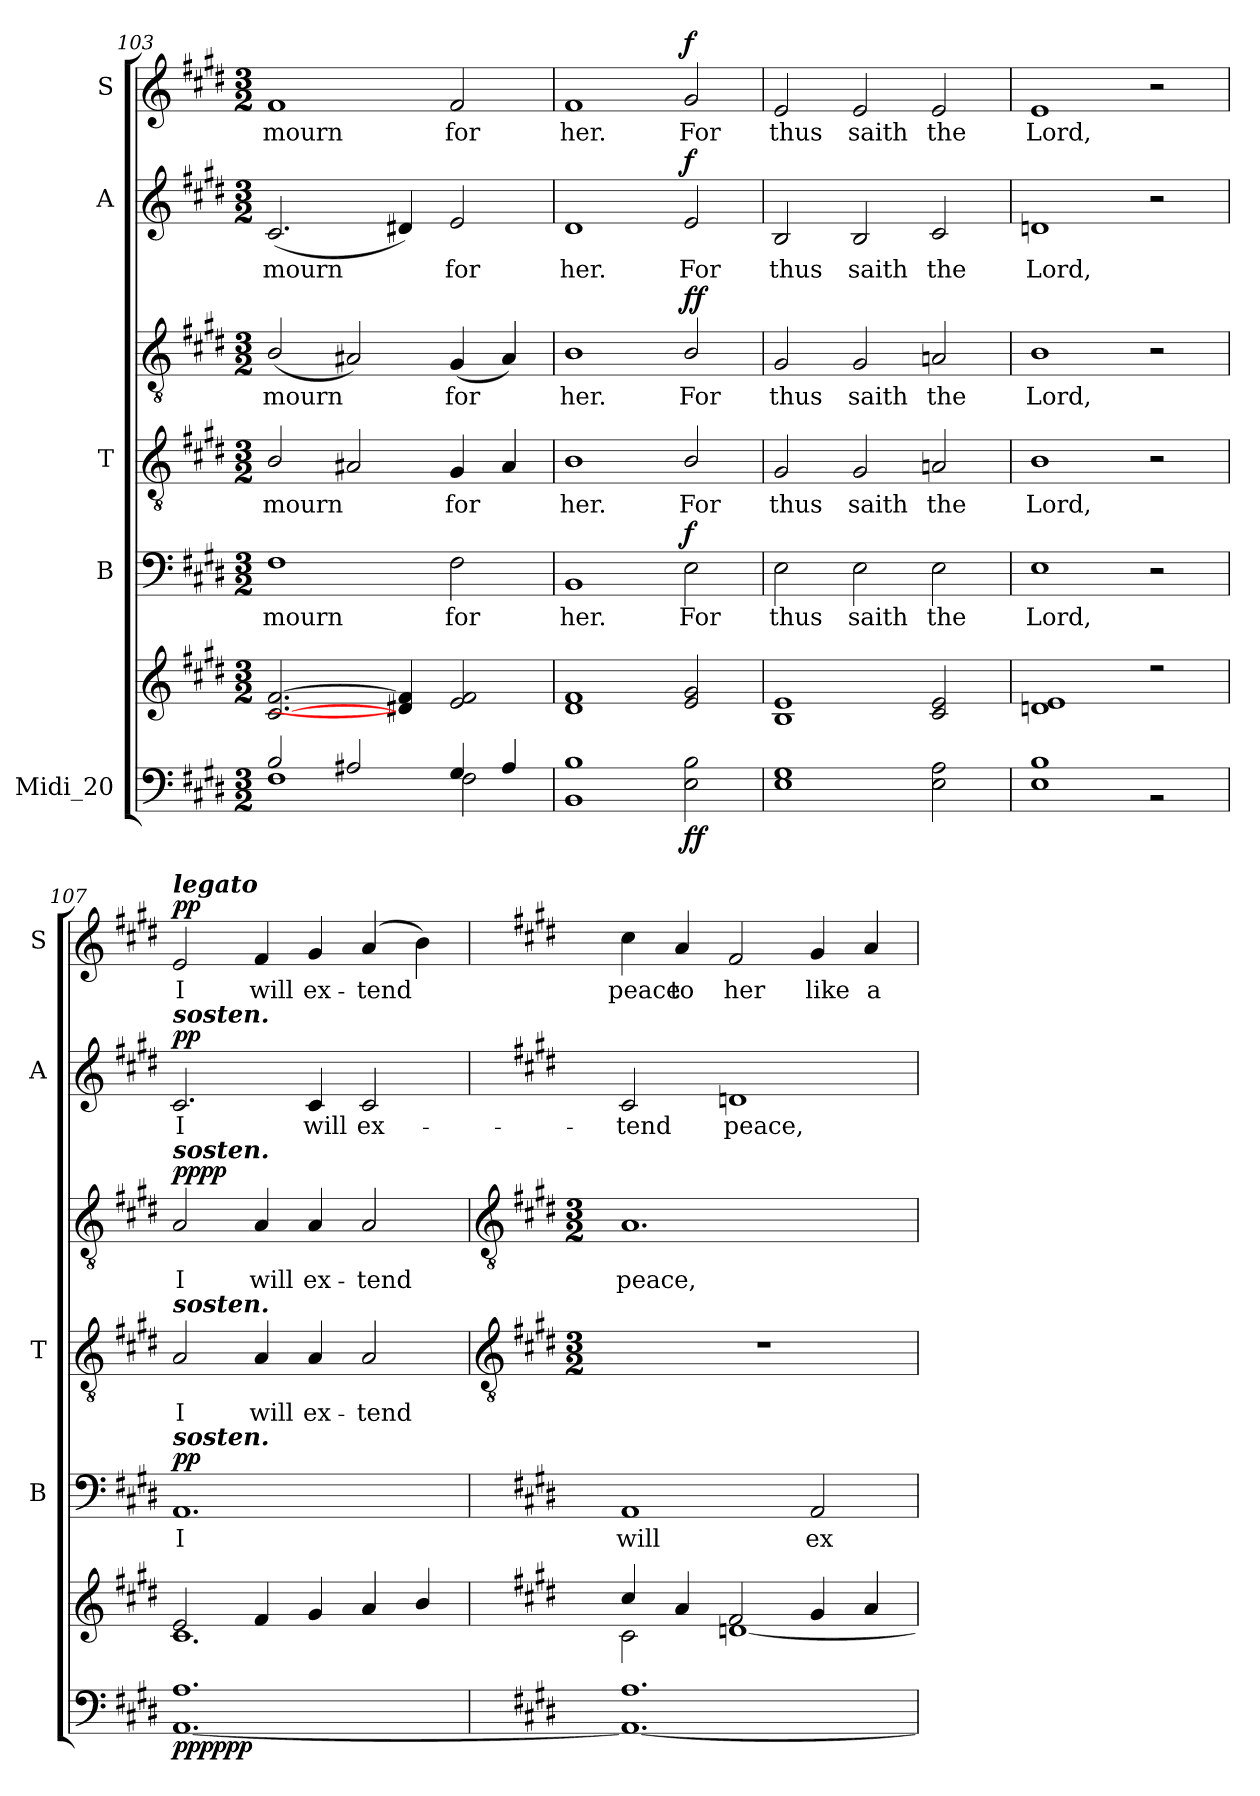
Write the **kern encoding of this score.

**kern	**kern	**dynam	**kern	**text	**dynam	**kern	**text	**kern	**text	**dynam	**kern	**text	**dynam	**kern	**text	**dynam
*part5	*part5	*part5	*part4	*part4	*part4	*part3	*part3	*part3	*part3	*part3	*part2	*part2	*part2	*part1	*part1	*part1
*staff7	*staff6	*staff6/7	*staff5	*staff5	*staff5	*staff4	*staff4	*staff3	*staff3	*staff3/4	*staff2	*staff2	*staff2	*staff1	*staff1	*staff1
*I"Midi_20	*	*	*I"B	*	*	*I"T	*	*	*	*	*I"A	*	*	*I"S	*	*
*	*	*	*I'B	*	*	*I'T	*	*	*	*	*I'A	*	*	*I'S	*	*
*clefF4	*clefG2	*	*clefF4	*	*	*clefGv2	*	*clefGv2	*	*	*clefG2	*	*	*clefG2	*	*
*k[f#c#g#d#]	*k[f#c#g#d#]	*	*k[f#c#g#d#]	*	*	*k[f#c#g#d#]	*	*k[f#c#g#d#]	*	*	*k[f#c#g#d#]	*	*	*k[f#c#g#d#]	*	*
*E:	*E:	*	*E:	*	*	*E:	*	*E:	*	*	*E:	*	*	*E:	*	*
*M3/2	*M3/2	*	*M3/2	*	*	*M3/2	*	*M3/2	*	*	*M3/2	*	*	*M3/2	*	*
=103	=103	=103	=103	=103	=103	=103	=103	=103	=103	=103	=103	=103	=103	=103	=103	=103
*^	*^	*	*	*	*	*	*	*	*	*	*	*	*	*	*	*
!	!	!	!LO:N:vis=1	!	!	!LO:LY:b	!	!	!LO:LY:b	!	!LO:LY:b	!	!	!LO:LY:b	!	!	!LO:LY:b	!
2B/	1F#\	[2.c#/ [2.f#/	1.ryy	.	1F#	mourn	.	2B/	mourn	(<2B/	mourn	.	(<2.c#	mourn	.	1f#	mourn	.
2A#X/	.	.	.	.	.	.	.	2A#X	.	2A#X)	.	.	.	.	.	.	.	.
.	.	4d#X/] 4f#/]	.	.	.	.	.	.	.	.	.	.	4d#X)	.	.	.	.	.
!	!	!	!	!	!	!LO:LY:b	!	!	!LO:LY:b	!	!LO:LY:b	!	!	!LO:LY:b	!	!	!LO:LY:b	!
4G#/	2F#\	2e/ 2f#/	.	.	2F#	for	.	4G#	for	(<4G#	for	.	2e	for	.	2f#	for	.
4A#/	.	.	.	.	.	.	.	4A#	.	4A#)	.	.	.	.	.	.	.	.
=104	=104	=104	=104	=104	=104	=104	=104	=104	=104	=104	=104	=104	=104	=104	=104	=104	=104	=104
!LO:N:vis=1	!	!	!LO:N:vis=1	!	!	!LO:LY:b	!	!	!LO:LY:b	!	!LO:LY:b	!	!	!LO:LY:b	!	!	!LO:LY:b	!
1.ryy	1BB\ 1B\	1d#/ 1f#/	1.ryy	.	1BB	her.	.	1B	her.	1B	her.	.	1d#	her.	.	1f#	her.	.
!	!	!	!	!LO:DY:b=2	!	!LO:LY:b	!	!	!LO:LY:b	!	!LO:LY:b	!	!	!LO:LY:b	!	!	!LO:LY:b	!
!	!	!	!	!LO:DY:n=1:b	!	!	!LO:DY:b	!	!	!	!	!LO:DY:b=2	!	!	!	!	!	!
!	!	!	!	!	!	!	!	!	!	!	!	!LO:DY:n=1:b	!	!	!LO:DY:b	!	!	!LO:DY:b
.	2E\ 2B\	2e/ 2g#/	.	f f	2E	For	f	2B/	For	2B/	For	f f	2e	For	f	2g#	For	f
=105	=105	=105	=105	=105	=105	=105	=105	=105	=105	=105	=105	=105	=105	=105	=105	=105	=105	=105
!LO:N:vis=1	!	!	!LO:N:vis=1	!	!	!LO:LY:b	!	!	!LO:LY:b	!	!LO:LY:b	!	!	!LO:LY:b	!	!	!LO:LY:b	!
1.ryy	1E\ 1G#\	1B/ 1e/	1.ryy	.	2E	thus	.	2G#	thus	2G#	thus	.	2B	thus	.	2e	thus	.
!	!	!	!	!	!	!LO:LY:b	!	!	!LO:LY:b	!	!LO:LY:b	!	!	!LO:LY:b	!	!	!LO:LY:b	!
.	.	.	.	.	2E	saith	.	2G#	saith	2G#	saith	.	2B	saith	.	2e	saith	.
!	!	!	!	!	!	!LO:LY:b	!	!	!LO:LY:b	!	!LO:LY:b	!	!	!LO:LY:b	!	!	!LO:LY:b	!
.	2E\ 2A\	2c#/ 2e/	.	.	2E	the	.	2An	the	2An	the	.	2c#	the	.	2e	the	.
=106	=106	=106	=106	=106	=106	=106	=106	=106	=106	=106	=106	=106	=106	=106	=106	=106	=106	=106
!LO:N:vis=1	!	!	!LO:N:vis=1	!	!	!LO:LY:b	!	!	!LO:LY:b	!	!LO:LY:b	!	!	!LO:LY:b	!	!	!LO:LY:b	!
1.ryy	1E\ 1B\	1dn/ 1e/	1.ryy	.	1E	Lord,	.	1B	Lord,	1B	Lord,	.	1dn	Lord,	.	1e	Lord,	.
.	2r	2r	.	.	2r	.	.	2r	.	2r	.	.	2r	.	.	2r	.	.
=107	=107	=107	=107	=107	=107	=107	=107	=107	=107	=107	=107	=107	=107	=107	=107	=107	=107	=107
!	!	!	!	!	!	!	!	!	!	!	!	!	!	!	!	!LO:TX:a:Bi:t=legato	!	!
!	!	!	!	!	!	!	!	!	!	!	!	!	!LO:TX:a:Bi:t=sosten.	!	!	!	!	!
!	!	!	!	!	!	!	!	!	!	!LO:TX:a:Bi:t=sosten.	!	!	!	!	!	!	!	!
!	!	!	!	!	!	!	!	!LO:TX:a:Bi:t=sosten.	!	!	!	!	!	!	!	!	!	!
!	!	!	!	!	!LO:TX:a:Bi:t=sosten.	!	!	!	!	!	!	!	!	!	!	!	!	!
!	!	!	!	!LO:DY:b=2	!	!LO:LY:b	!	!	!LO:LY:b	!	!LO:LY:b	!	!	!LO:LY:b	!	!	!LO:LY:b	!
!	!	!	!	!LO:DY:n=1:b	!	!	!	!	!	!	!	!	!	!	!	!	!	!
!	!	!	!	!LO:DY:n=2:b	!	!	!LO:DY:b	!	!	!	!	!LO:DY:b=2	!	!	!	!	!	!
!	!	!	!	!	!	!	!	!	!	!	!	!LO:DY:n=1:b	!	!	!LO:DY:b	!	!	!LO:DY:b
1.A/	[1.AA\	2e/	1.c#\	pp pp pp	1.AA	I	pp	2A	I	2A	I	pp pp	2.c#	I	pp	2e	I	pp
!	!	!	!	!	!	!	!	!	!LO:LY:b	!	!LO:LY:b	!	!	!	!	!	!LO:LY:b	!
.	.	4f#/	.	.	.	.	.	4A	will	4A	will	.	.	.	.	4f#	will	.
!	!	!	!	!	!	!	!	!	!LO:LY:b	!	!LO:LY:b	!	!	!LO:LY:b	!	!	!LO:LY:b	!
.	.	4g#/	.	.	.	.	.	4A	ex-	4A	ex-	.	4c#	will	.	4g#	ex-	.
!	!	!	!	!	!	!	!	!	!LO:LY:b	!	!LO:LY:b	!	!	!LO:LY:b	!	!	!LO:LY:b	!
.	.	4a/	.	.	.	.	.	2A	-tend	2A	-tend	.	2c#	ex-	.	(<4a	-tend	.
.	.	4b/	.	.	.	.	.	.	.	.	.	.	.	.	.	4b)	.	.
!!LO:LB:g=z
=108	=108	=108	=108	=108	=108	=108	=108	=108	=108	=108	=108	=108	=108	=108	=108	=108	=108	=108
*	*	*	*	*	*	*	*	*clefGv2	*	*clefGv2	*	*	*	*	*	*	*	*
*	*	*	*	*	*	*	*	*k[f#c#g#d#]	*	*k[f#c#g#d#]	*	*	*	*	*	*	*	*
*	*	*	*	*	*	*	*	*E:	*	*E:	*	*	*	*	*	*	*	*
*	*	*	*	*	*	*	*	*M3/2	*	*M3/2	*	*	*	*	*	*	*	*
!	!	!	!	!	!	!LO:LY:b	!	!LO:N:vis=1	!	!	!LO:LY:b	!	!	!LO:LY:b	!	!	!LO:LY:b	!
1.A/	1.AA\_	4cc#/	2c#\	.	1AA	will	.	1.r	.	1.A	peace,	.	2c#	-tend	.	4cc#	peace	.
!	!	!	!	!	!	!	!	!	!	!	!	!	!	!	!	!	!LO:LY:b	!
.	.	4a/	.	.	.	.	.	.	.	.	.	.	.	.	.	4a	to	.
!	!	!	!	!	!	!	!	!	!	!	!	!	!	!LO:LY:b	!	!	!LO:LY:b	!
.	.	2f#/	[1dn\	.	.	.	.	.	.	.	.	.	1dn	peace,	.	2f#	her	.
!	!	!	!	!	!	!LO:LY:b	!	!	!	!	!	!	!	!	!	!	!LO:LY:b	!
.	.	4g#/	.	.	2AA	ex-	.	.	.	.	.	.	.	.	.	4g#	like	.
!	!	!	!	!	!	!	!	!	!	!	!	!	!	!	!	!	!LO:LY:b	!
.	.	4a/	.	.	.	.	.	.	.	.	.	.	.	.	.	4a	a	.
*v	*v	*	*	*	*	*	*	*	*	*	*	*	*	*	*	*	*	*
*	*v	*v	*	*	*	*	*	*	*	*	*	*	*	*	*	*	*
=	=	=	=	=	=	=	=	=	=	=	=	=	=	=	=	=
*-	*-	*-	*-	*-	*-	*-	*-	*-	*-	*-	*-	*-	*-	*-	*-	*-
